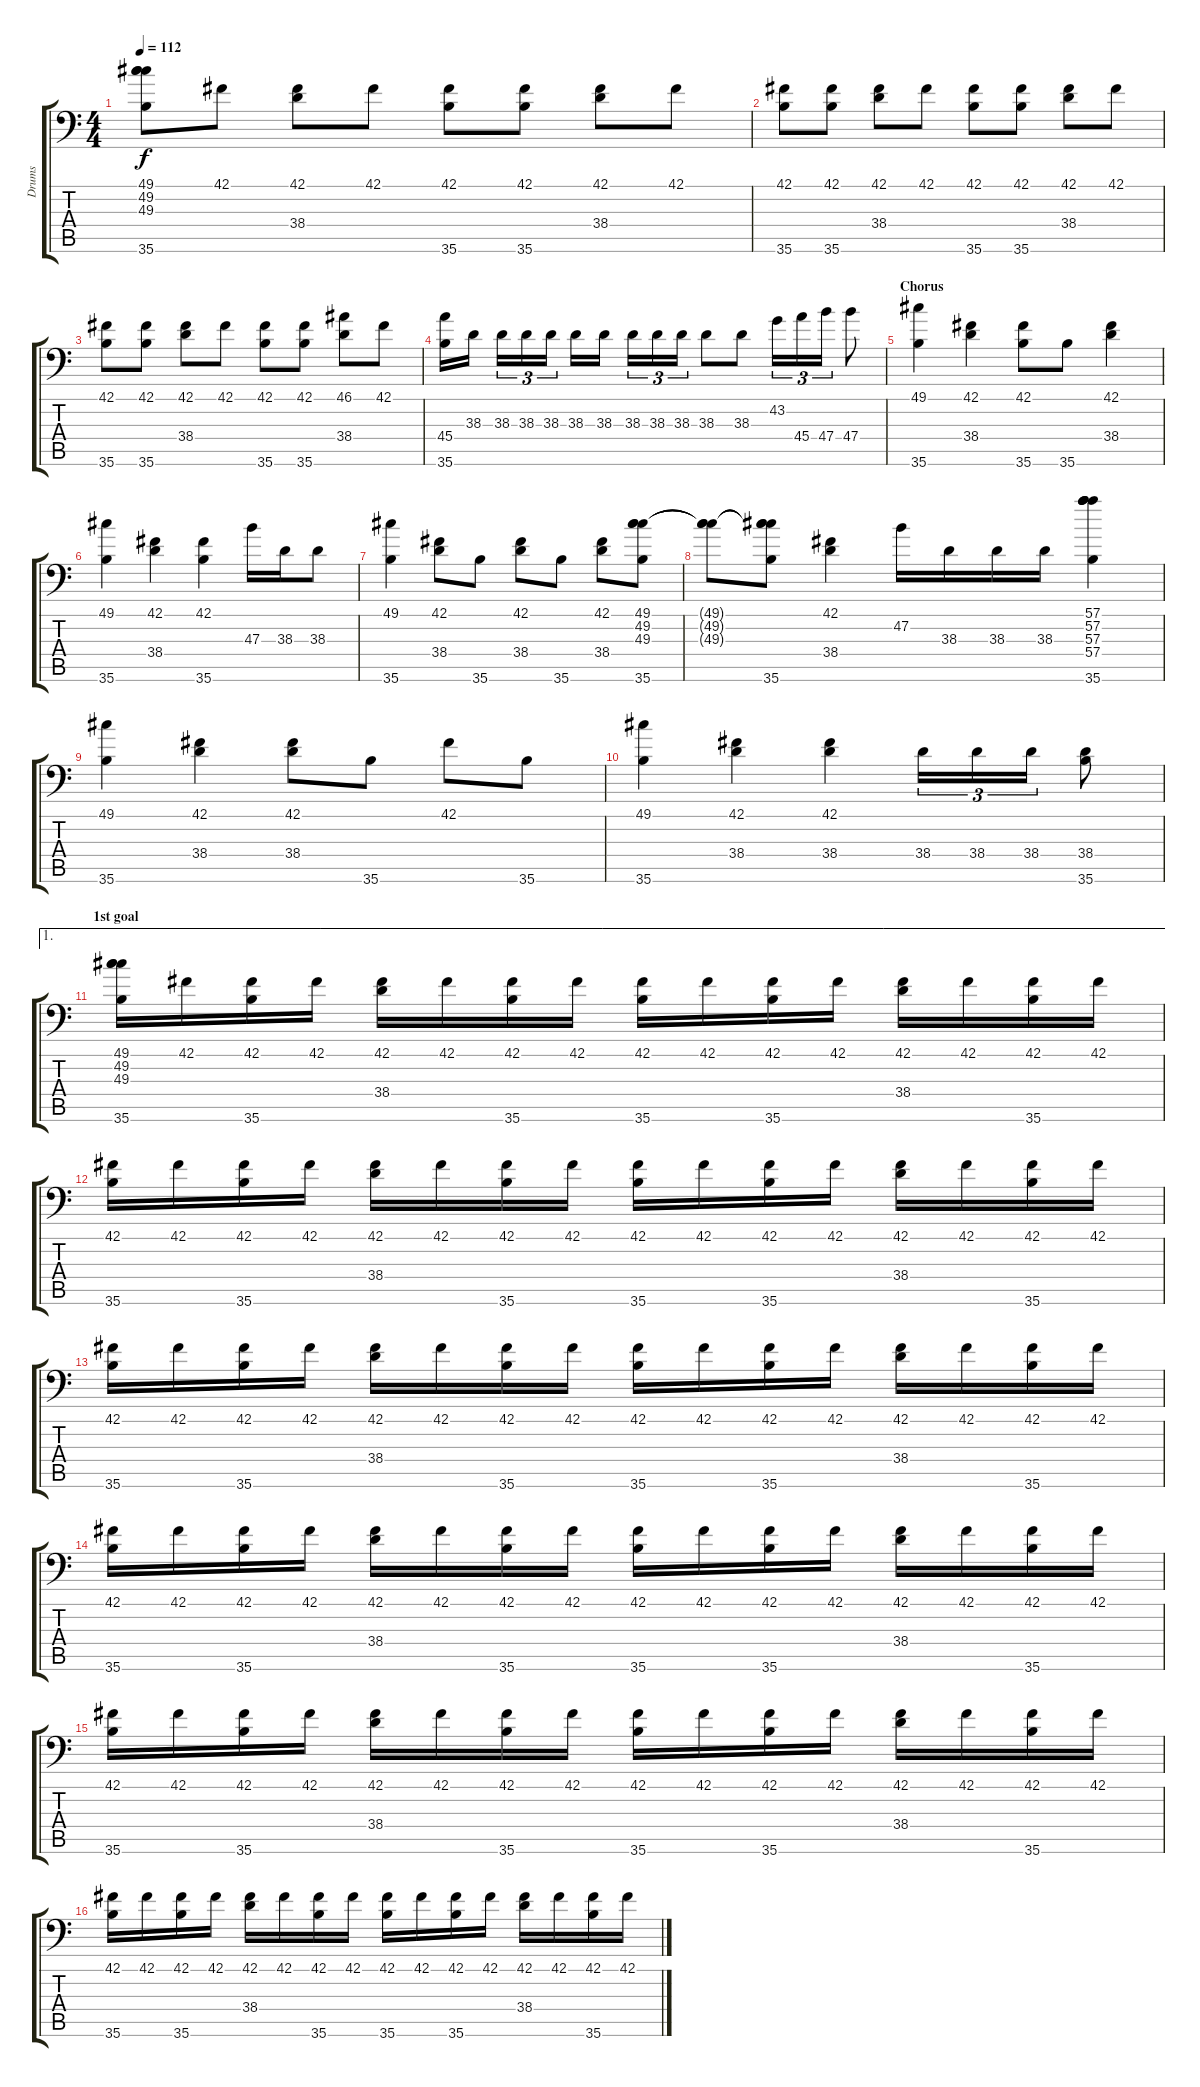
\track ("Drums" "Drums") {instrument acousticgrandpiano}
\staff {score tabs}
\tuning (C-1 C-1 C-1 C-1 C-1 C-1) {hide}
\ts (4 4)
\tempo 112
\clef f4
\ks c
(49.1 49.2 49.3 35.6).8{dy f} 42.1.8 (42.1 38.4).8 42.1.8 (42.1 35.6).8 (42.1 35.6).8 (42.1 38.4).8 42.1.8 |
(42.1 35.6).8 (42.1 35.6).8 (42.1 38.4).8 42.1.8 (42.1 35.6).8 (42.1 35.6).8 (42.1 38.4).8 42.1.8 |
(42.1 35.6).8 (42.1 35.6).8 (42.1 38.4).8 42.1.8 (42.1 35.6).8 (42.1 35.6).8 (46.1 38.4).8 42.1.8 |
(45.4 35.6).16 38.3.16 38.3.16{tu (3 2)} 38.3.16{tu (3 2)} 38.3.16{tu (3 2)} 38.3.16 38.3.16 38.3.16{tu (3 2)} 38.3.16{tu (3 2)} 38.3.16{tu (3 2)} 38.3.8 38.3.8 43.2.16{tu (3 2)} 45.4.16{tu (3 2)} 47.4.16{tu (3 2)} 47.4.8 |
\section ("" "Chorus")
(49.1 35.6).4 (42.1 38.4).4 (42.1 35.6).8 35.6.8 (42.1 38.4).4 |
(49.1 35.6).4 (42.1 38.4).4 (42.1 35.6).4 47.3.16 38.3.16 38.3.8 |
(49.1 35.6).4 (42.1 38.4).8 35.6.8 (42.1 38.4).8 35.6.8 (42.1 38.4).8 (49.1 49.2 49.3 35.6).8 |
(49.1{t} 49.2{t} 49.3{t}).8 (49.1{t} 49.2{t} 49.3{t} 35.6).8 (42.1 38.4).4 47.2.16 38.3.16 38.3.16 38.3.16 (57.1 57.2 57.3 57.4 35.6).4 |
(49.1 35.6).4 (42.1 38.4).4 (42.1 38.4).8 35.6.8 42.1.8 35.6.8 |
(49.1 35.6).4 (42.1 38.4).4 (42.1 38.4).4 38.4.16{tu (3 2)} 38.4.16{tu (3 2)} 38.4.16{tu (3 2)} (38.4 35.6).8 |
\ae 1
\section ("" "1st goal")
(49.1 49.2 49.3 35.6).16 42.1.16 (42.1 35.6).16 42.1.16 (42.1 38.4).16 42.1.16 (42.1 35.6).16 42.1.16 (42.1 35.6).16 42.1.16 (42.1 35.6).16 42.1.16 (42.1 38.4).16 42.1.16 (42.1 35.6).16 42.1.16 |
(42.1 35.6).16 42.1.16 (42.1 35.6).16 42.1.16 (42.1 38.4).16 42.1.16 (42.1 35.6).16 42.1.16 (42.1 35.6).16 42.1.16 (42.1 35.6).16 42.1.16 (42.1 38.4).16 42.1.16 (42.1 35.6).16 42.1.16 |
(42.1 35.6).16 42.1.16 (42.1 35.6).16 42.1.16 (42.1 38.4).16 42.1.16 (42.1 35.6).16 42.1.16 (42.1 35.6).16 42.1.16 (42.1 35.6).16 42.1.16 (42.1 38.4).16 42.1.16 (42.1 35.6).16 42.1.16 |
(42.1 35.6).16 42.1.16 (42.1 35.6).16 42.1.16 (42.1 38.4).16 42.1.16 (42.1 35.6).16 42.1.16 (42.1 35.6).16 42.1.16 (42.1 35.6).16 42.1.16 (42.1 38.4).16 42.1.16 (42.1 35.6).16 42.1.16 |
(42.1 35.6).16 42.1.16 (42.1 35.6).16 42.1.16 (42.1 38.4).16 42.1.16 (42.1 35.6).16 42.1.16 (42.1 35.6).16 42.1.16 (42.1 35.6).16 42.1.16 (42.1 38.4).16 42.1.16 (42.1 35.6).16 42.1.16 |
(42.1 35.6).16 42.1.16 (42.1 35.6).16 42.1.16 (42.1 38.4).16 42.1.16 (42.1 35.6).16 42.1.16 (42.1 35.6).16 42.1.16 (42.1 35.6).16 42.1.16 (42.1 38.4).16 42.1.16 (42.1 35.6).16 42.1.16
